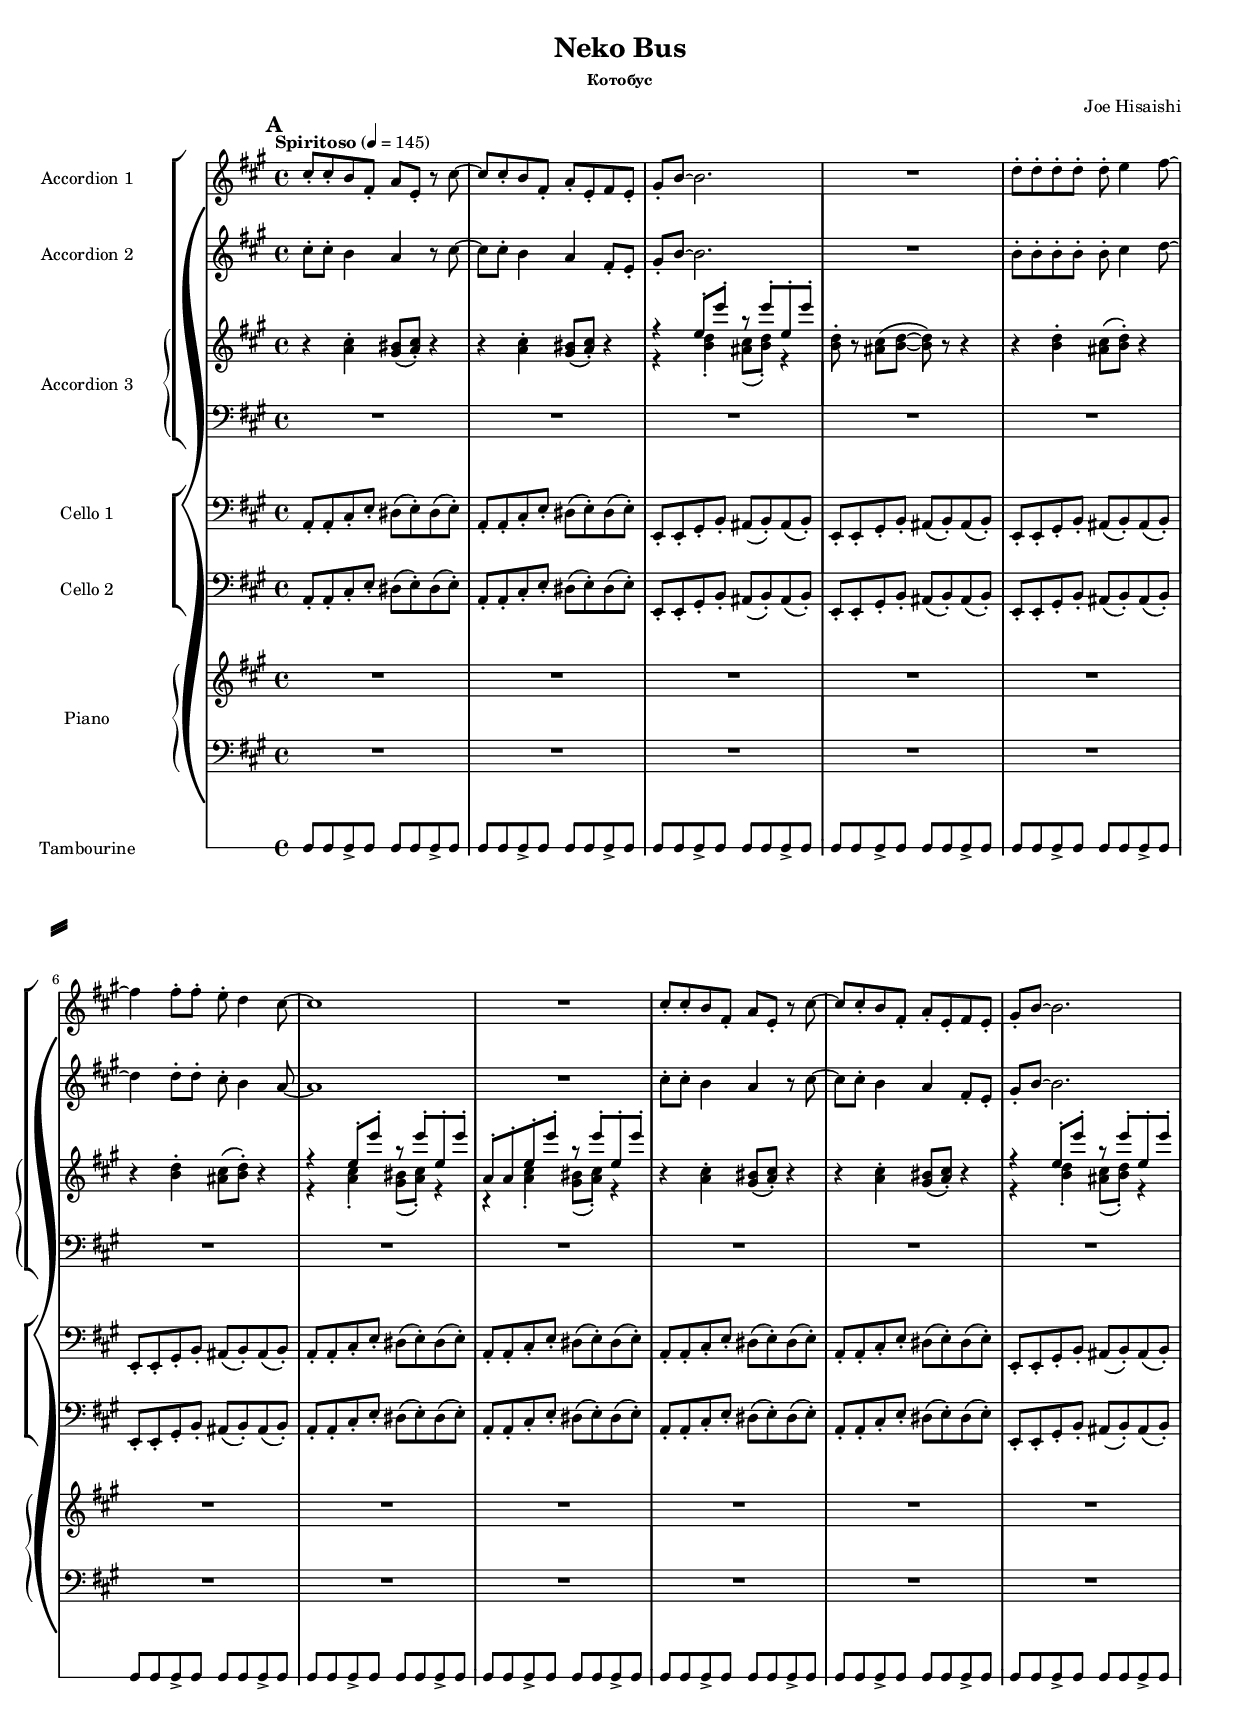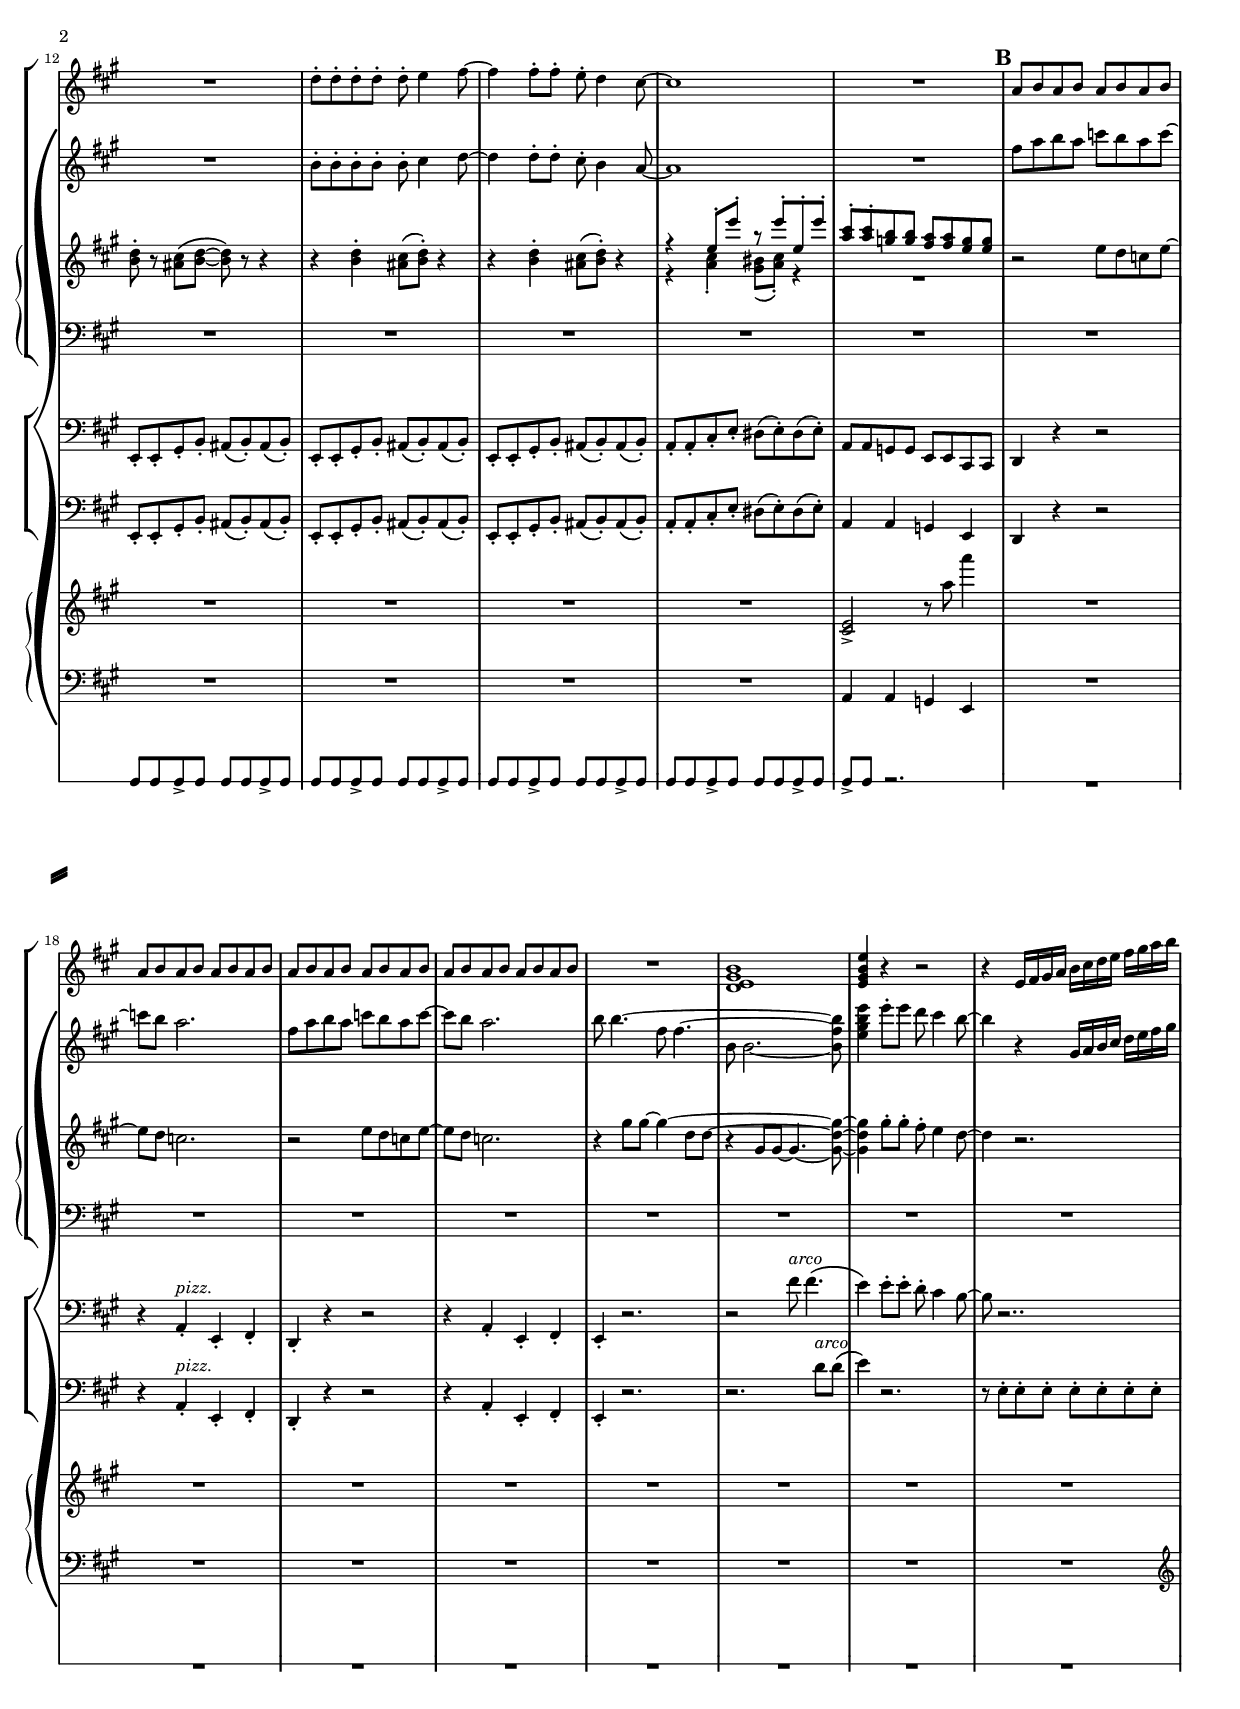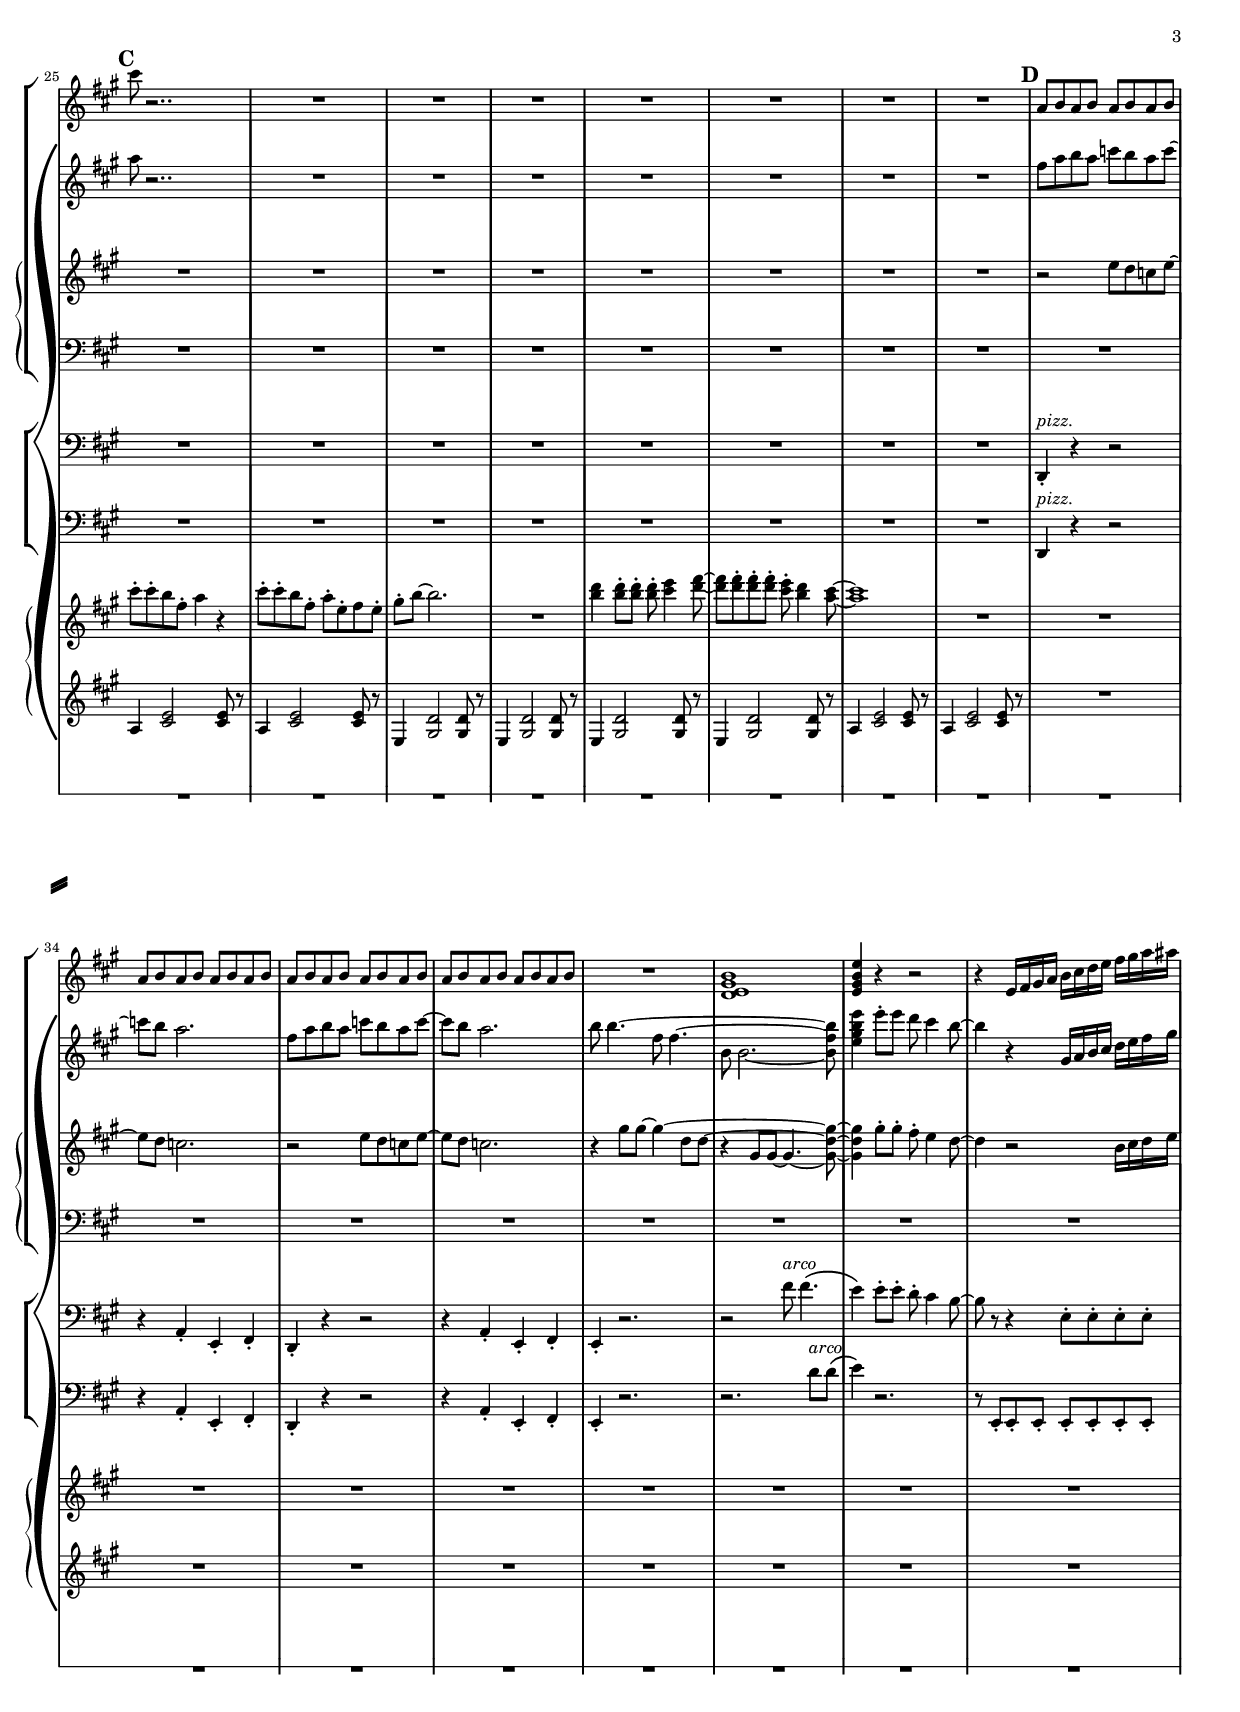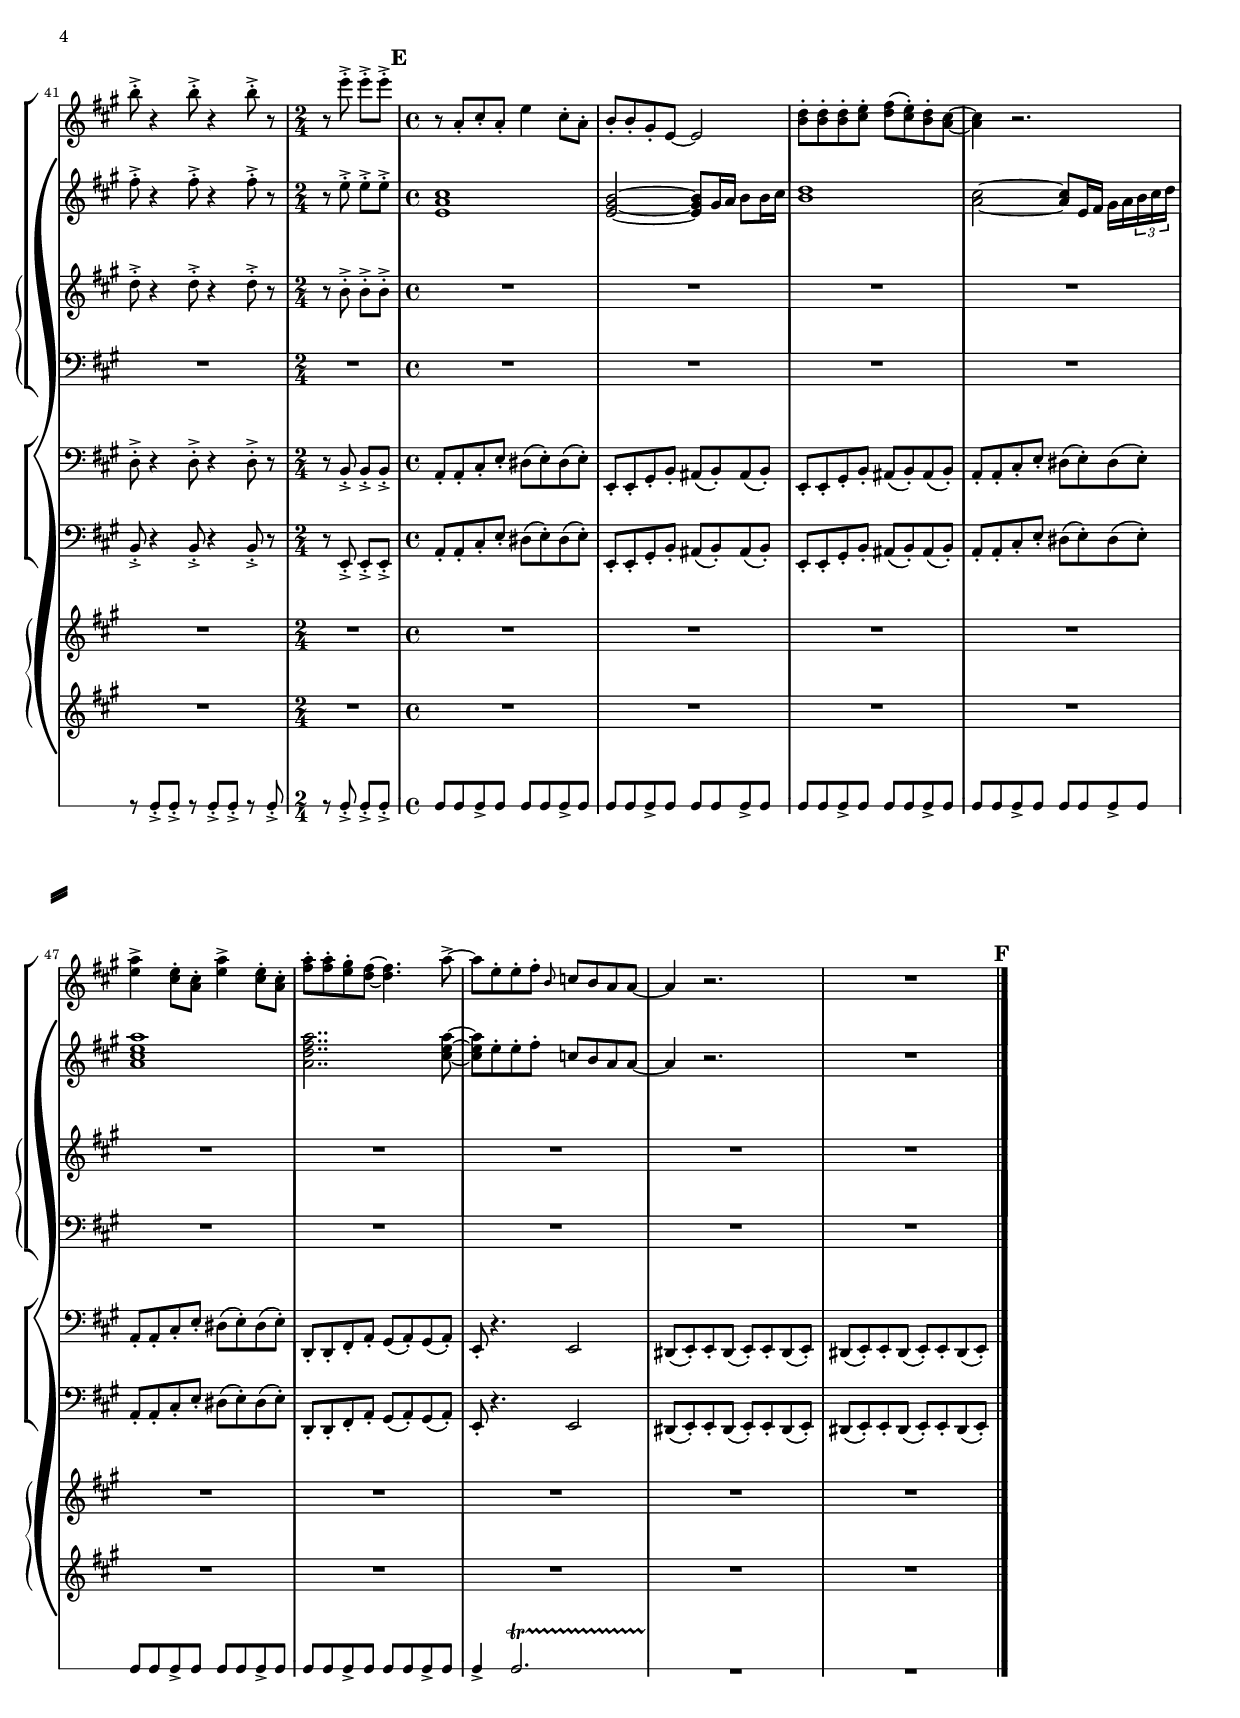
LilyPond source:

\include "src/header.ly"
#(set-global-staff-size 15)

\include "src/settings.ly"
discant = \markup {
  \musicglyph #"accordion.accDiscant"
}
dot = \markup {
  \musicglyph #"accordion.accDot"
}

\layout { ragged-right = ##t }

% 16 voets register
accBasson = ^\markup {
  \combine
  \discant
  \raise #0.5 \dot
}

% een korig 8 en 16 voets register
accBandon = ^\markup {
  \combine
  \discant
  \combine
  \raise #0.5 \dot
  \raise #1.5 \dot
}

accVCello = ^\markup {
  \combine
  \discant
  \combine
  \raise #0.5 \dot
  \combine
  \raise #1.5 \dot
  \translate #'(1 . 0) \raise #1.5 \dot
}

% 4-8-16 voets register
accHarmon = ^\markup {
  \combine
  \discant
  \combine
  \raise #0.5 \dot
  \combine
  \raise #1.5 \dot
  \raise #2.5 \dot
}

accTrombon = ^\markup {
  \combine
  \discant
  \combine
  \raise #0.5 \dot
  \combine
  \raise #1.5 \dot
  \combine
  \translate #'(1 . 0) \raise #1.5 \dot
  \translate #'(-1 . 0) \raise #1.5 \dot
}

% eenkorig 4 en 16 voets register
accOrgan = ^\markup {
  \combine
  \discant
  \combine
  \raise #0.5 \dot
  \raise #2.5 \dot
}

accMaster = ^\markup {
  \combine
  \discant
  \combine
  \raise #0.5 \dot
  \combine
  \raise #1.5 \dot
  \combine
  \translate #'(1 . 0) \raise #1.5 \dot
  \combine
  \translate #'(-1 . 0) \raise #1.5 \dot
  \raise #2.5 \dot
}

accAccord = ^\markup {
  \combine
  \discant
  \combine
  \raise #1.5 \dot
  \combine
  \translate #'(1 . 0) \raise #1.5 \dot
  \combine
  \translate #'(-1 . 0) \raise #1.5 \dot
  \raise #2.5 \dot
}

accMusette = ^\markup {
  \combine
  \discant
  \combine
  \raise #1.5 \dot
  \combine
  \translate #'(1 . 0) \raise #1.5 \dot
  \translate #'(-1 . 0) \raise #1.5 \dot
}

accCeleste = ^\markup {
  \combine
  \discant
  \combine
  \raise #1.5 \dot
  \translate #'(-1 . 0) \raise #1.5 \dot
}

accOboe = ^\markup {
  \combine
  \discant
  \combine
  \raise #1.5 \dot
  \raise #2.5 \dot
}

accClarin = ^\markup {
  \combine
  \discant
  \raise #1.5 \dot
}

accPiccolo = ^\markup {
  \combine
  \discant 
  \raise #2.5 \dot
}

accViolin = ^\markup {
  \combine
  \discant
  \combine
  \raise #1.5 \dot
  \combine
  \translate #'(1 . 0) \raise #1.5 \dot
  \raise #2.5 \dot
}


accordionOneSolo = \relative c'' {
  \defaultTempo
  \defaultKey
  \defaultTime

  \tag #'part \mark \default
  cis8-. cis-. h fis-. a e-. r8 cis'8~
  cis8 cis-. h fis-.  a-. e-. fis8 e-.
  gis8-. h8~ h2.
  R1
  d8-. d-. d-. d-. d-. e4 fis8~
  fis4 fis8-. fis-. e-. d4 cis8~
  cis1
  R1

  cis8-. cis-. h fis-. a e-. r8 cis'8~
  cis8 cis-. h fis-.  a-. e-. fis8 e-.
  gis8-. h8~ h2.
  R1
  d8-. d-. d-. d-. d-. e4 fis8~
  fis4 fis8-. fis-. e-. d4 cis8~
  cis1
  R1

  \tag #'part \mark \default

  a8 h8 a h a h a h
  a8 h8 a h a h a h
  a8 h8 a h a h a h
  a8 h8 a h a h a h
  R1
  <d, e gis h>1
  <e gis h e>4 r4 r2
  r4 e16 fis gis a h cis d e fis gis a h 

  \tag #'part \mark \default

  cis8 r2..
  R1*7

  \tag #'part \mark \default

  a,8 h8 a h a h a h
  a8 h8 a h a h a h
  a8 h8 a h a h a h
  a8 h8 a h a h a h
  R1
  <d, e gis h>1
  <e gis h e>4 r4 r2
  r4 e16 fis gis a h cis d e fis gis a ais

  h8-.-> r4 h8-.-> r4 h8-.-> r8
  \time 2/4
  r8 e8-.-> e8-.-> e8-.->

  \tag #'part \mark \default
  \time 4/4
  
  r8 a,,-. cis-. a-. e'4 cis8-. a-.
  h8-. h-. gis-. e8~ e2
  <h' d>8-. <h d>-. <h d>-. <cis e>-. <d fis>\( <cis e>\)-. <h d>-. <a cis>8~
  <a cis>4 r2.

  <e' a>4-> <cis e>8-. <a cis>-. <e' a>4-> <cis e>8-. <a cis>-.
  <fis' a>8-. <fis a>-. <e gis>-. <d fis>~ <d fis>4. a'8~->
  a8 e8-. e-. fis-. \grace h,8 c h a a~
  a4 r2.
  R1

  \tag #'part \mark \default

  \bar "|."
}

accordionTwoSolo = \relative c'' {
  \defaultTempo
  \defaultKey
  \defaultTime

  \tag #'part \mark \default

  cis8-. cis-. h4 a4 r8 cis8~
  cis8 cis-. h4 a4 fis8-. e-.
  gis8-. h8~ h2.
  R1
  h8-. h-. h-. h-. h-. cis4 d8~
  d4 d8-. d-. cis-. h4 a8~
  a1
  R1

  cis8-. cis-. h4 a4 r8 cis8~
  cis8 cis-. h4 a4 fis8-. e-.
  gis8-. h8~ h2.
  R1
  h8-. h-. h-. h-. h-. cis4 d8~
  d4 d8-. d-. cis-. h4 a8~
  a1
  R1

  \tag #'part \mark \default

  fis'8 a h a c h a c~
  c8 h a2.

  fis8 a h a c h a c~
  c8 h a2.

  \set tieWaitForNote = ##t
  h8  h4.~ fis8 fis4.~
  h,8 h2.~ <h fis' h>8
  <e gis h e>4 e'8-. e d cis4 h8~
  h4 r4 gis,16 a h cis d e fis gis
  \set tieWaitForNote = ##f

  \tag #'part \mark \default

  a8 r2..
  R1*7

  \tag #'part \mark \default

  fis8 a h a c h a c~
  c8 h a2.

  fis8 a h a c h a c~
  c8 h a2.

  \set tieWaitForNote = ##t
  h8  h4.~ fis8 fis4.~
  h,8 h2.~ <h fis' h>8
  <e gis h e>4 e'8-. e d cis4 h8~
  h4 r4 gis,16 a h cis d e fis gis
  \set tieWaitForNote = ##f

  fis8-.-> r4 fis8-.-> r4 fis8-.-> r8
  \time 2/4
  r8 e8-.-> e-.-> e-.-> 

  \tag #'part \mark \default
  \time 4/4

  <e, a cis>1
  <e gis h>2~ <e gis h>8 gis16 a h8 h16 cis
  <h d>1
  <a cis>2~ <a cis>8 e16 fis gis a \times 2/3 {h cis d}
  <a cis e a>1
  <a d fis a>2.. <cis e a>8~
  <cis e a>8 e-. e-. fis-. c h a a~
  a4 r2.
  R1

  \bar "|."
}

accordionThreeSolo = \relative c'' {
  \tag #'part \defaultTempo \defaultTime
  \clef treble
  \defaultKey

  \tag #'part \mark \default

  r4 <a cis>4-. <gis his>8\( <a cis>8\)-. r4
  r4 <a cis>4-. <gis his>8\( <a cis>8\)-. r4

  << {r4 e'8-. e'-. r8 e-. e,8-. e'-.} \\ {r4 <h, d>4-. <ais cis>8\( <h d>8\)-. r4}>>
  <h d>8-. r8 <ais cis>8\( <h d>8~ <h d>8\) r8 r4

  r4 <h d>4-. <ais cis>8\( <h d>8\)-. r4
  r4 <h d>4-. <ais cis>8\( <h d>8\)-. r4

  << {r4 e8-. e'-. r8 e-. e,8-. e'-.
  a,,-. a-. e'8-. e'8-. r8 e-. e,8-. e'-. } \\
  {r4 <a,, cis>4-. <gis his>8\( <a cis>8\)-. r4
  r4 <a cis>4-. <gis his>8\( <a cis>8\)-. r4} >>

  r4 <a cis>4-. <gis his>8\( <a cis>8\)-. r4
  r4 <a cis>4-. <gis his>8\( <a cis>8\)-. r4

  << {r4 e'8-. e'-. r8 e-. e,8-. e'-.} \\ {r4 <h, d>4-. <ais cis>8\( <h d>8\)-. r4}>>
  <h d>8-. r8 <ais cis>8\( <h d>8~ <h d>8\) r8 r4

  r4 <h d>4-. <ais cis>8\( <h d>8\)-. r4
  r4 <h d>4-. <ais cis>8\( <h d>8\)-. r4

  << { r4 e8-. e'-. r8 e-. e,8-. e'-.
  <a, cis>8-. <a cis>-. <g h> <g h> <fis a> <fis a> <e g> <e g> } \\
  {r4 <a, cis>4-. <gis his>8\( <a cis>8\)-. r4
  R1} >>

  \tag #'part \mark \default

  r2 e'8 d c e~
  e8 d c2.

  r2 e8 d c e~
  e8 d c2.

  \set tieWaitForNote = ##t
  r4 gis'8 gis8~ gis4~ d8 d8~
  r4 gis,8 gis8~ gis4.~ <gis' d gis,>8~
  <gis d gis,>4 gis8-. gis-. fis-. e4 d8~
  d4 r2.
  \set tieWaitForNote = ##f

  \tag #'part \mark \default

  R1*8

  \tag #'part \mark \default

  r2 e8 d c e~
  e8 d c2.

  r2 e8 d c e~
  e8 d c2.

  \set tieWaitForNote = ##t
  r4 gis'8 gis8~ gis4~ d8 d8~
  r4 gis,8 gis8~ gis4.~ <gis' d gis,>8~
  <gis d gis,>4 gis8-. gis-. fis-. e4 d8~
  d4 r2 h16 cis d e
  \set tieWaitForNote = ##f

  d8-.-> r4 d8-.-> r4 d8-.-> r8
  \time 2/4
  r8 h8-.-> h8-.-> h8-.->

  \tag #'part \mark \default
  \time 4/4

  R1*9

  \bar "|."
}

accordionBass = \relative c {
  \defaultTempo
  \defaultKey
  \defaultTime
  \clef bass

  \tag #'part \mark \default

  R1*16

  \tag #'part \mark \default

  R1*8

  \tag #'part \mark \default

  R1*8

  \tag #'part \mark \default

  R1*9

  \time 2/4
  R2

  \tag #'part \mark \default
  \time 4/4

  R1*9

  \bar "|."
}

accordionOneBass = \accordionBass
accordionTwoBass = \accordionBass
accordionThreeBass = \accordionBass

celloOne = \relative c {
  \defaultTempo
  \defaultKey
  \defaultTime
  \clef bass
  \set Score.skipBars = ##t

  \tag #'part \mark \default

  a8-. a-. cis-. e-. dis\( e\)-. dis\( e\)-.
  a,8-. a-. cis-. e-. dis\( e\)-. dis\( e\)-.
  e,8-. e-. gis-. h-. ais\( h\)-. ais\( h\)-.
  e,8-. e-. gis-. h-. ais\( h\)-. ais\( h\)-.
  e,8-. e-. gis-. h-. ais\( h\)-. ais\( h\)-.
  e,8-. e-. gis-. h-. ais\( h\)-. ais\( h\)-.
  a8-. a-. cis-. e-. dis\( e\)-. dis\( e\)-.
  a,8-. a-. cis-. e-. dis\( e\)-. dis\( e\)-.

  a,8-. a-. cis-. e-. dis\( e\)-. dis\( e\)-.
  a,8-. a-. cis-. e-. dis\( e\)-. dis\( e\)-.
  e,8-. e-. gis-. h-. ais\( h\)-. ais\( h\)-.
  e,8-. e-. gis-. h-. ais\( h\)-. ais\( h\)-.
  e,8-. e-. gis-. h-. ais\( h\)-. ais\( h\)-.
  e,8-. e-. gis-. h-. ais\( h\)-. ais\( h\)-.
  a8-. a-. cis-. e-. dis\( e\)-. dis\( e\)-.
  a,8 a g g e e cis cis

  \tag #'part \mark \default

  d4 r4 r2
  r4 a'4-.^\markup{\italic pizz.} e-. fis-.
  d4-. r4 r2
  r4 a'4-. e-. fis-.
  e4-. r2.
  r2 fis''8^\markup{\italic arco} fis4.\(
  e4\) e8-. e-. d-. cis4 h8~
  h8 r2..

  \tag #'part \mark \default

  R1*8

  \tag #'part \mark \default

  d,,4-.^\markup{\italic pizz.} r4 r2
  r4 a'4-. e-. fis-.
  d4-. r4 r2
  r4 a'4-. e-. fis-.
  e4-. r2.
  r2 fis''8^\markup{\italic arco} fis4.\(
  e4\) e8-. e-. d-. cis4 h8~
  h8 r8 r4 e,8-. e8-. e8-. e8-.

  d8-.-> r4 d8-.-> r4 d8-.-> r8

  \time 2/4
  r8 h8-.-> h8-.-> h8-.->

  \tag #'part \mark \default

  a8-. a-. cis-. e-. dis\( e\)-. dis\( e\)-.
  e,8-. e-. gis-. h-. ais\( h\)-. ais\( h\)-.
  e,8-. e-. gis-. h-. ais\( h\)-. ais\( h\)-.
  a8-. a-. cis-. e-. dis\( e\)-. dis\( e\)-.
  a,8-. a-. cis-. e-. dis\( e\)-. dis\( e\)-.
  d,8-. d-. fis-. a-. gis\( a\)-. gis\( a\)-.
  e8-. r4. e2
  dis8\( e\)-. e-. dis8\( e\)-. e-. dis8\( e\)-. 
  dis8\( e\)-. e-. dis8\( e\)-. e-. dis8\( e\)-. 

  \tag #'part \mark \default

  \bar "|."
}

celloTwo = \relative c {
  \defaultTempo
  \defaultKey
  \defaultTime
  \clef bass
  \override Glissando #'style = #'trill

  \tag #'part \mark \default

  a8-. a-. cis-. e-. dis\( e\)-. dis\( e\)-.
  a,8-. a-. cis-. e-. dis\( e\)-. dis\( e\)-.
  e,8-. e-. gis-. h-. ais\( h\)-. ais\( h\)-.
  e,8-. e-. gis-. h-. ais\( h\)-. ais\( h\)-.
  e,8-. e-. gis-. h-. ais\( h\)-. ais\( h\)-.
  e,8-. e-. gis-. h-. ais\( h\)-. ais\( h\)-.
  a8-. a-. cis-. e-. dis\( e\)-. dis\( e\)-.
  a,8-. a-. cis-. e-. dis\( e\)-. dis\( e\)-.

  a,8-. a-. cis-. e-. dis\( e\)-. dis\( e\)-.
  a,8-. a-. cis-. e-. dis\( e\)-. dis\( e\)-.
  e,8-. e-. gis-. h-. ais\( h\)-. ais\( h\)-.
  e,8-. e-. gis-. h-. ais\( h\)-. ais\( h\)-.
  e,8-. e-. gis-. h-. ais\( h\)-. ais\( h\)-.
  e,8-. e-. gis-. h-. ais\( h\)-. ais\( h\)-.
  a8-. a-. cis-. e-. dis\( e\)-. dis\( e\)-.
  a,4 a g e

  \tag #'part \mark \default

  d4 r4 r2
  r4 a'4-.^\markup{\italic pizz.} e-. fis-.
  d4-. r4 r2
  r4 a'4-. e-. fis-.
  e4-. r2.
  r2. d''8^\markup{\italic arco} d\(
  e4\) r2.
  r8 e,8-. e8-. e8-. e8-. e8-. e8-. e8-.

  \tag #'part \mark \default

  R1*8

  \tag #'part \mark \default

  d,4^\markup{\italic pizz.} r4 r2
  r4 a'4-. e-. fis-.
  d4-. r4 r2
  r4 a'4-. e-. fis-.
  e4-. r2.
  r2. d''8^\markup{\italic arco} d\(
  e4\) r2.
  r8 e,,8-. e8-. e8-. e8-. e8-. e8-. e8-.

  h'8-.-> r4 h8-.-> r4 h8-.-> r8
  \time 2/4
  r8 e,8-.-> e8-.-> e8-.->

  \tag #'part \mark \default

  a8-. a-. cis-. e-. dis\( e\)-. dis\( e\)-.
  e,8-. e-. gis-. h-. ais\( h\)-. ais\( h\)-.
  e,8-. e-. gis-. h-. ais\( h\)-. ais\( h\)-.
  a8-. a-. cis-. e-. dis\( e\)-. dis\( e\)-.
  a,8-. a-. cis-. e-. dis\( e\)-. dis\( e\)-.
  d,8-. d-. fis-. a-. gis\( a\)-. gis\( a\)-.
  e8-. r4. e2
  dis8\( e\)-. e-. dis8\( e\)-. e-. dis8\( e\)-. 
  dis8\( e\)-. e-. dis8\( e\)-. e-. dis8\( e\)-. 

  \bar "|."
}

tambourine = \relative c' {

  \tag #'part \mark \default

  a8 a a-> a a a a-> a
  a8 a a-> a a a a-> a
  a8 a a-> a a a a-> a
  a8 a a-> a a a a-> a
  a8 a a-> a a a a-> a
  a8 a a-> a a a a-> a
  a8 a a-> a a a a-> a
  a8 a a-> a a a a-> a

  a8 a a-> a a a a-> a
  a8 a a-> a a a a-> a
  a8 a a-> a a a a-> a
  a8 a a-> a a a a-> a
  a8 a a-> a a a a-> a
  a8 a a-> a a a a-> a
  a8 a a-> a a a a-> a
  a8-> a8 r2.

  \tag #'part \mark \default

  R1*8

  \tag #'part \mark \default

  R1*8

  \tag #'part \mark \default

  R1*8

  r8 a-.-> a-.-> r8 a-.-> a-.-> r8 a-.->
  \time 2/4
  r8 a-.-> a-.-> a-.->

  \tag #'part \mark \default
  \time 4/4
  
  a8 a a-> a a a a-> a
  a8 a a-> a a a a-> a
  a8 a a-> a a a a-> a
  a8 a a-> a a a a-> a
  a8 a a-> a a a a-> a
  a8 a a-> a a a a-> a
  a4-> a2.\startTrillSpan

  R1*2\stopTrillSpan

  \tag #'part \mark \default

  \bar "|."
}

pianoLHand = \relative c' {
  \tag #'part \defaultTempo \defaultKey \defaultTime
  \clef treble
  \tag #'part \mark \default

  R1*15
  <cis e>2-> r8 a''8 a'4

  \tag #'part \mark \default

  R1*8

  \tag #'part \mark \default

  cis,8-. cis-. h fis-. a4 r4
  cis8-. cis-. h fis-.  a-. e-. fis8 e-.
  gis8-. h8~ h2.
  R1
  <h d>4 <h d>8-. <h d>-. <h d>-. <cis e>4 <d fis>8~
  <d fis>8 <d fis>8-. <d fis>8-. <d fis>-. <cis e>-. <h d>4 <a cis>8~
  <a cis>1
  R1

  \tag #'part \mark \default

  R1*9
  \time 2/4
  R2

  \tag #'part \mark \default
  \time 4/4

  R1*9
  \bar "|."
}

pianoRHand = \relative c {
  \defaultKey
  \clef bass

  \tag #'part \mark \default
  
  R1*15
  a4 a g e

  \tag #'part \mark \default

  R1*8

  \tag #'part \mark \default
  \clef treble 

  a'4 <cis e>2 <cis e>8 r8
  a4 <cis e>2 <cis e>8 r8
  e,4 <gis d'>2 <gis d'>8 r8
  e4 <gis d'>2 <gis d'>8 r8
  e4 <gis d'>2 <gis d'>8 r8
  e4 <gis d'>2 <gis d'>8 r8
  a4 <cis e>2 <cis e>8 r8
  a4 <cis e>2 <cis e>8 r8

  \tag #'part \mark \default

  R1*9
  \time 2/4
  R2

  \tag #'part \mark \default
  \time 4/4

  R1*9

  \bar "|."
}


\score {
  \new Score {
    \set Score.markFormatter = #format-mark-box-numbers
    \new GrandStaff <<
      \new StaffGroup <<
        \new Staff <<
          \set Staff.instrumentName = #"Accordion 1"
%          \set Staff.midiInstrument = "muted trumpet"
          \set Staff.midiInstrument = "accordion"
          \removeWithTag #'score \accordionOneSolo
        >>

        \new Staff <<
          \set Staff.instrumentName = #"Accordion 2"
          \set Staff.midiInstrument = "accordion"
          \removeWithTag #'part \accordionTwoSolo
        >>

        \new PianoStaff <<
          \set PianoStaff.instrumentName = #"Accordion 3"
          \set PianoStaff.midiInstrument = "accordion"
          \new Staff { \removeWithTag #'part \accordionThreeSolo }
          \new Staff { \removeWithTag #'part \accordionThreeBass }
        >>
      >>

      \new StaffGroup <<
        \new Staff <<
          \set Staff.instrumentName = #"Cello 1"
          \set Staff.midiInstrument = "cello"
          \removeWithTag #'part \celloOne
        >>
        \new Staff <<
          \set Staff.instrumentName = #"Cello 2"
          \set Staff.midiInstrument = "cello"
          \removeWithTag #'part \celloTwo
        >>
      >>

      \new PianoStaff <<
        \set PianoStaff.instrumentName = #"Piano"
        \set PianoStaff.midiInstrument = "acoustic grand"
         \new Staff { \removeWithTag #'part \pianoLHand }
         \new Staff { \removeWithTag #'part \pianoRHand }
      >>

      \new StaffGroup <<
        \new RhythmicStaff <<
          \set RhythmicStaff.instrumentName = #"Tambourine"
          \removeWithTag #'part \tambourine
        >>
      >>
    >>
  }
  \layout {
    \include "src/layout.ly"
  }
  \midi{}
}
\paper {
  system-separator-markup = \slashSeparator
  indent = 25
}
